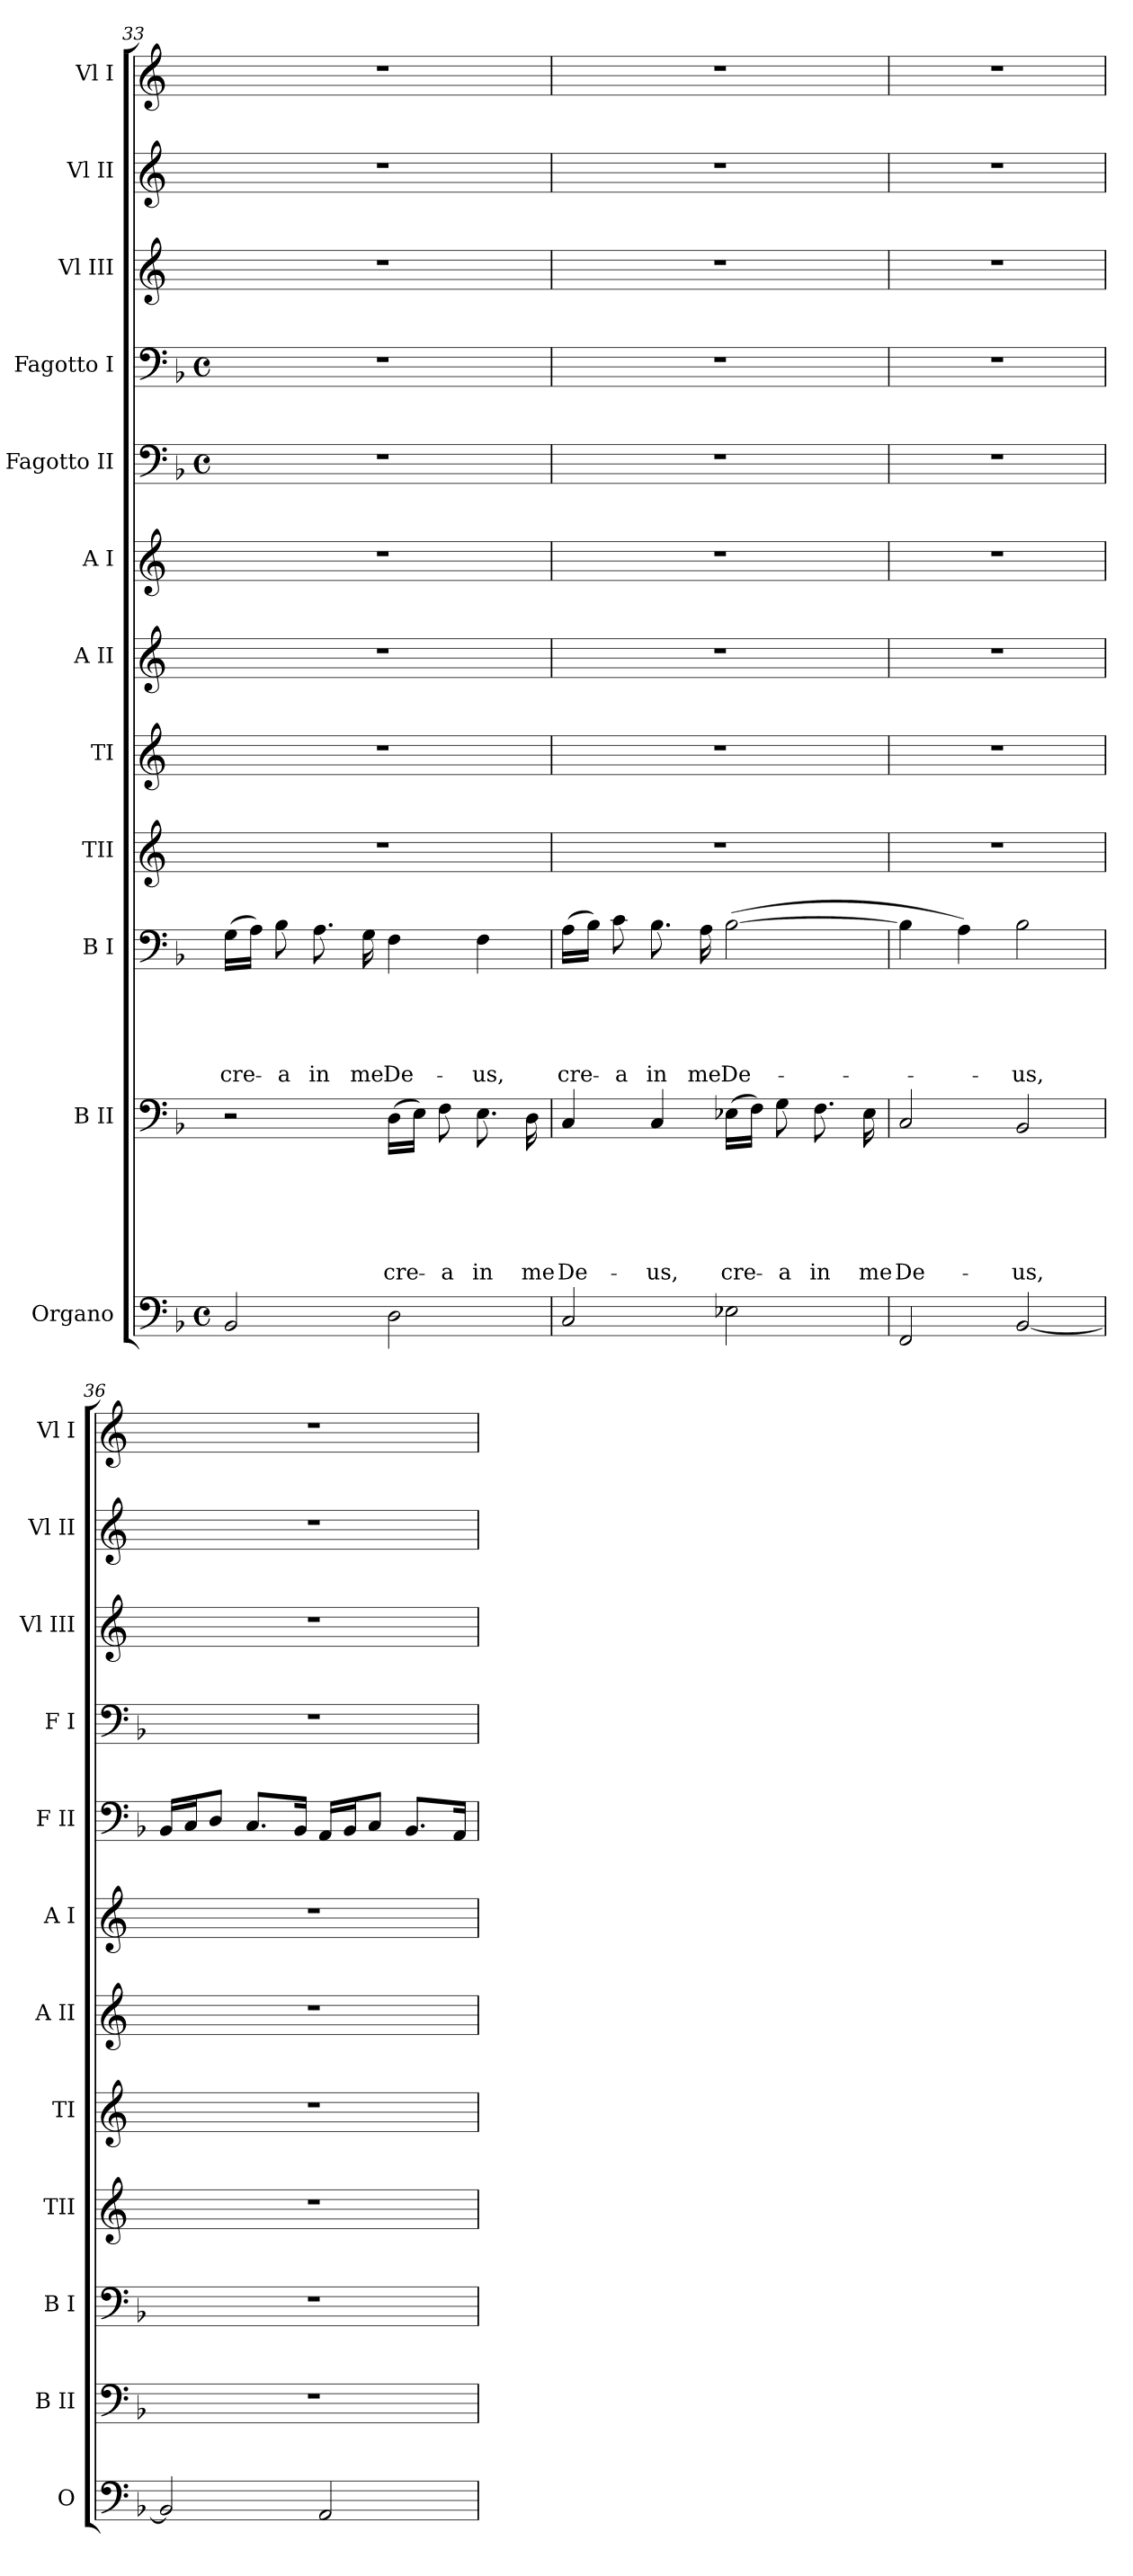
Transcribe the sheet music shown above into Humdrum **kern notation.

**kern	**kern	**text	**text	**text	**text	**text	**text	**kern	**text	**text	**text	**text	**text	**kern	**kern	**kern	**kern	**kern	**kern	**kern	**kern	**kern
*part12	*part11	*part11	*part11	*part11	*part11	*part11	*part11	*part10	*part10	*part10	*part10	*part10	*part10	*part9	*part8	*part7	*part6	*part5	*part4	*part3	*part2	*part1
*staff12	*staff11	*staff11	*staff11	*staff11	*staff11	*staff11	*staff11	*staff10	*staff10	*staff10	*staff10	*staff10	*staff10	*staff9	*staff8	*staff7	*staff6	*staff5	*staff4	*staff3	*staff2	*staff1
*I"Organo	*I"B II	*	*	*	*	*	*	*I"B I	*	*	*	*	*	*I"TII	*I"TI	*I"A II	*I"A I	*I"Fagotto II	*I"Fagotto I	*I"Vl III	*I"Vl II	*I"Vl I
*I'O	*I'B II	*	*	*	*	*	*	*I'B I	*	*	*	*	*	*I'TII	*I'TI	*I'A II	*I'A I	*I'F II	*I'F I	*I'Vl III	*I'Vl II	*I'Vl I
!!LO:PB:g=z
*clefF4	*clefF4	*	*	*	*	*	*	*clefF4	*	*	*	*	*	*clefG2	*clefG2	*clefG2	*clefG2	*clefF4	*clefF4	*clefG2	*clefG2	*clefG2
*k[b-]	*k[b-]	*	*	*	*	*	*	*k[b-]	*	*	*	*	*	*k[]	*k[]	*k[]	*k[]	*k[b-]	*k[b-]	*k[]	*k[]	*k[]
*F:	*F:	*	*	*	*	*	*	*F:	*	*	*	*	*	*C:	*C:	*C:	*C:	*F:	*F:	*C:	*C:	*C:
*M4/4	*	*	*	*	*	*	*	*	*	*	*	*	*	*	*	*	*	*M4/4	*M4/4	*	*	*
*met(c)	*	*	*	*	*	*	*	*	*	*	*	*	*	*	*	*	*	*met(c)	*met(c)	*	*	*
=33	=33	=33	=33	=33	=33	=33	=33	=33	=33	=33	=33	=33	=33	=33	=33	=33	=33	=33	=33	=33	=33	=33
!	!	!	!	!	!	!	!	!	!	!	!	!	!LO:LY:b	!	!	!	!	!	!	!	!	!
2BB-</	2r	.	.	.	.	.	.	(>16G\LL	.	.	.	.	cre-	1r	1r	1r	1r	1r	1r	1r	1r	1r
.	.	.	.	.	.	.	.	16A\JJ)	.	.	.	.	.	.	.	.	.	.	.	.	.	.
!	!	!	!	!	!	!	!	!	!	!	!	!	!LO:LY:b	!	!	!	!	!	!	!	!	!
.	.	.	.	.	.	.	.	8B-\	.	.	.	.	-a	.	.	.	.	.	.	.	.	.
!	!	!	!	!	!	!	!	!	!	!	!	!	!LO:LY:b	!	!	!	!	!	!	!	!	!
.	.	.	.	.	.	.	.	8.A\	.	.	.	.	in	.	.	.	.	.	.	.	.	.
!	!	!	!	!	!	!	!	!	!	!	!	!	!LO:LY:b	!	!	!	!	!	!	!	!	!
.	.	.	.	.	.	.	.	16G\	.	.	.	.	me	.	.	.	.	.	.	.	.	.
!	!	!	!	!	!	!	!LO:LY:b	!	!	!	!	!	!LO:LY:b	!	!	!	!	!	!	!	!	!
2D\	(>16D\LL	.	.	.	.	.	cre-	4F\	.	.	.	.	De-	.	.	.	.	.	.	.	.	.
.	16E\JJ)	.	.	.	.	.	.	.	.	.	.	.	.	.	.	.	.	.	.	.	.	.
!	!	!	!	!	!	!	!LO:LY:b	!	!	!	!	!	!	!	!	!	!	!	!	!	!	!
.	8F\	.	.	.	.	.	-a	.	.	.	.	.	.	.	.	.	.	.	.	.	.	.
!	!	!	!	!	!	!	!LO:LY:b	!	!	!	!	!	!LO:LY:b	!	!	!	!	!	!	!	!	!
.	8.E\	.	.	.	.	.	in	4F\	.	.	.	.	-us,	.	.	.	.	.	.	.	.	.
!	!	!	!	!	!	!	!LO:LY:b	!	!	!	!	!	!	!	!	!	!	!	!	!	!	!
.	16D\	.	.	.	.	.	me	.	.	.	.	.	.	.	.	.	.	.	.	.	.	.
=34	=34	=34	=34	=34	=34	=34	=34	=34	=34	=34	=34	=34	=34	=34	=34	=34	=34	=34	=34	=34	=34	=34
!	!	!	!	!	!	!	!LO:LY:b	!	!	!	!	!	!LO:LY:b	!	!	!	!	!	!	!	!	!
2C</	4C/	.	.	.	.	.	De-	(>16A\LL	.	.	.	.	cre-	1r	1r	1r	1r	1r	1r	1r	1r	1r
.	.	.	.	.	.	.	.	16B-\JJ)	.	.	.	.	.	.	.	.	.	.	.	.	.	.
!	!	!	!	!	!	!	!	!	!	!	!	!	!LO:LY:b	!	!	!	!	!	!	!	!	!
.	.	.	.	.	.	.	.	8c\	.	.	.	.	-a	.	.	.	.	.	.	.	.	.
!	!	!	!	!	!	!	!LO:LY:b	!	!	!	!	!	!LO:LY:b	!	!	!	!	!	!	!	!	!
.	4C/	.	.	.	.	.	-us,	8.B-\	.	.	.	.	in	.	.	.	.	.	.	.	.	.
!	!	!	!	!	!	!	!	!	!	!	!	!	!LO:LY:b	!	!	!	!	!	!	!	!	!
.	.	.	.	.	.	.	.	16A\	.	.	.	.	me	.	.	.	.	.	.	.	.	.
!	!	!	!	!	!	!	!LO:LY:b	!	!	!	!	!	!LO:LY:b	!	!	!	!	!	!	!	!	!
2E-X\	(>16E-X\LL	.	.	.	.	.	cre-	(>[>2B-\	.	.	.	.	De-	.	.	.	.	.	.	.	.	.
.	16F\JJ)	.	.	.	.	.	.	.	.	.	.	.	.	.	.	.	.	.	.	.	.	.
!	!	!	!	!	!	!	!LO:LY:b	!	!	!	!	!	!	!	!	!	!	!	!	!	!	!
.	8G\	.	.	.	.	.	-a	.	.	.	.	.	.	.	.	.	.	.	.	.	.	.
!	!	!	!	!	!	!	!LO:LY:b	!	!	!	!	!	!	!	!	!	!	!	!	!	!	!
.	8.F\	.	.	.	.	.	in	.	.	.	.	.	.	.	.	.	.	.	.	.	.	.
!	!	!	!	!	!	!	!LO:LY:b	!	!	!	!	!	!	!	!	!	!	!	!	!	!	!
.	16E-\	.	.	.	.	.	me	.	.	.	.	.	.	.	.	.	.	.	.	.	.	.
=35	=35	=35	=35	=35	=35	=35	=35	=35	=35	=35	=35	=35	=35	=35	=35	=35	=35	=35	=35	=35	=35	=35
!	!	!	!	!	!	!	!LO:LY:b	!	!	!	!	!	!	!	!	!	!	!	!	!	!	!
2FF</	2C/	.	.	.	.	.	De-	4B-\]	.	.	.	.	.	1r	1r	1r	1r	1r	1r	1r	1r	1r
.	.	.	.	.	.	.	.	4A\)	.	.	.	.	.	.	.	.	.	.	.	.	.	.
!	!	!	!	!	!	!	!LO:LY:b	!	!	!	!	!	!LO:LY:b	!	!	!	!	!	!	!	!	!
[<2BB-/	2BB-/	.	.	.	.	.	-us,	2B-\	.	.	.	.	-us,	.	.	.	.	.	.	.	.	.
=36	=36	=36	=36	=36	=36	=36	=36	=36	=36	=36	=36	=36	=36	=36	=36	=36	=36	=36	=36	=36	=36	=36
2BB-/]	1r	.	.	.	.	.	.	1r	.	.	.	.	.	1r	1r	1r	1r	16BB-/LL	1r	1r	1r	1r
.	.	.	.	.	.	.	.	.	.	.	.	.	.	.	.	.	.	16C/J	.	.	.	.
.	.	.	.	.	.	.	.	.	.	.	.	.	.	.	.	.	.	8D/J	.	.	.	.
.	.	.	.	.	.	.	.	.	.	.	.	.	.	.	.	.	.	8.C/L	.	.	.	.
.	.	.	.	.	.	.	.	.	.	.	.	.	.	.	.	.	.	16BB-/Jk	.	.	.	.
2AA/	.	.	.	.	.	.	.	.	.	.	.	.	.	.	.	.	.	16AA/LL	.	.	.	.
.	.	.	.	.	.	.	.	.	.	.	.	.	.	.	.	.	.	16BB-/J	.	.	.	.
.	.	.	.	.	.	.	.	.	.	.	.	.	.	.	.	.	.	8C/J	.	.	.	.
.	.	.	.	.	.	.	.	.	.	.	.	.	.	.	.	.	.	8.BB-/L	.	.	.	.
.	.	.	.	.	.	.	.	.	.	.	.	.	.	.	.	.	.	16AA/Jk	.	.	.	.
=	=	=	=	=	=	=	=	=	=	=	=	=	=	=	=	=	=	=	=	=	=	=
*-	*-	*-	*-	*-	*-	*-	*-	*-	*-	*-	*-	*-	*-	*-	*-	*-	*-	*-	*-	*-	*-	*-
